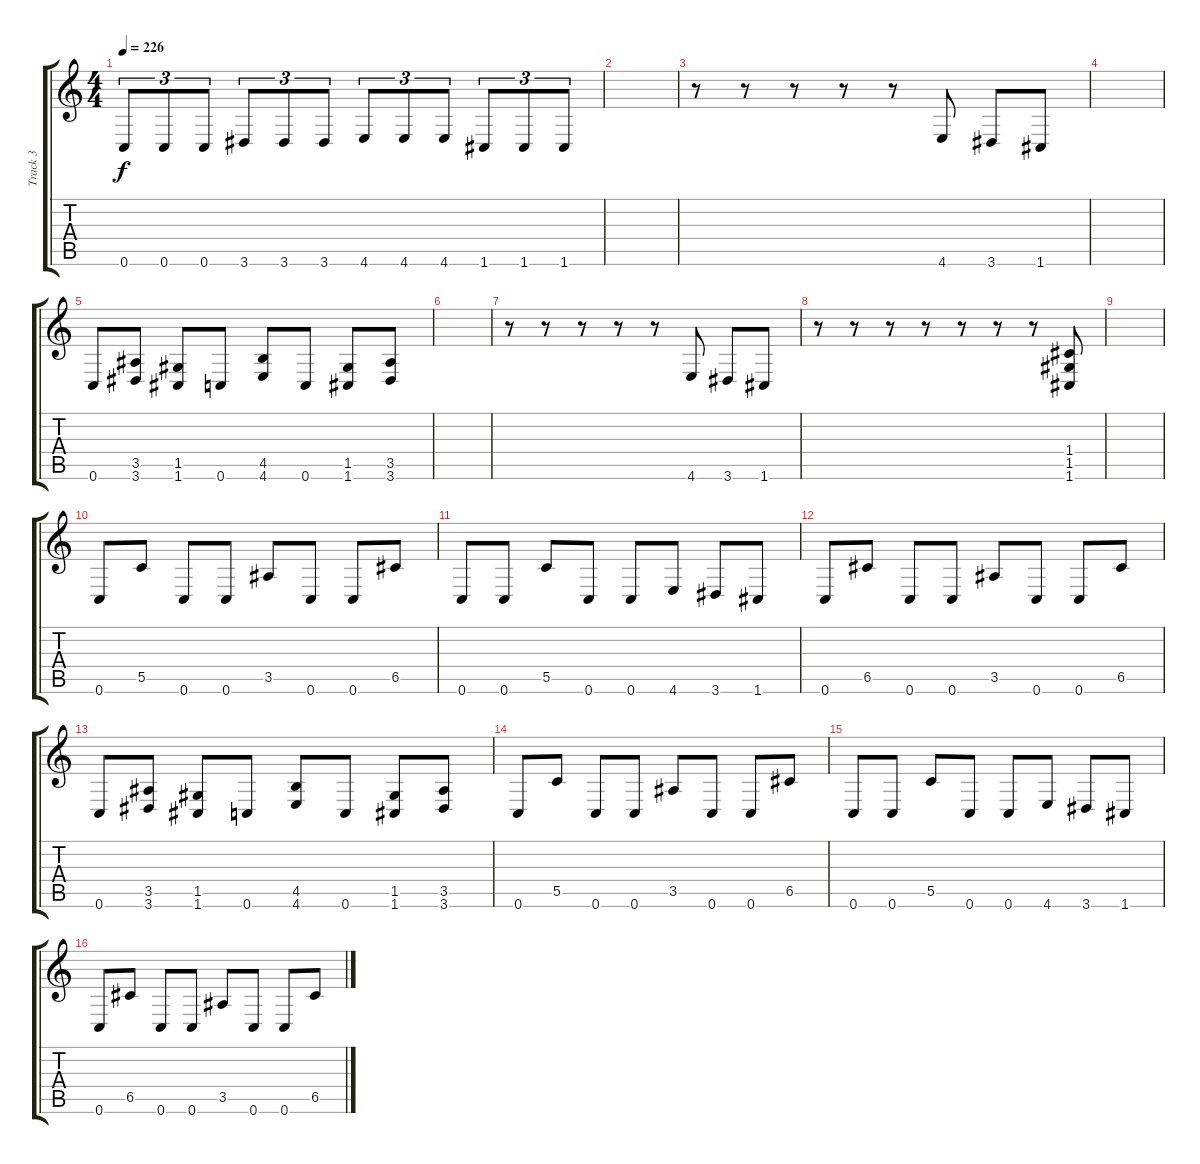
\track ("Track 3" "Track 3") {instrument overdrivenguitar}
\staff {score tabs}
\tuning (D4 A3 F3 C3 G2 C2) {hide}
\ts (4 4)
\tempo 226
\clef g2
\ks c
0.6.8{tu (3 2) dy f instrument overdrivenguitar} 0.6.8{tu (3 2)} 0.6.8{tu (3 2)} 3.6.8{tu (3 2)} 3.6.8{tu (3 2)} 3.6.8{tu (3 2)} 4.6.8{tu (3 2)} 4.6.8{tu (3 2)} 4.6.8{tu (3 2)} 1.6.8{tu (3 2)} 1.6.8{tu (3 2)} 1.6.8{tu (3 2)} |
|
r.8 r.8 r.8 r.8 r.8 4.6.8 3.6.8 1.6.8 |
|
0.6.8 (3.5 3.6).8 (1.5 1.6).8 0.6.8 (4.5 4.6).8 0.6.8 (1.5 1.6).8 (3.5 3.6).8 |
|
r.8 r.8 r.8 r.8 r.8 4.6.8 3.6.8 1.6.8 |
r.8 r.8 r.8 r.8 r.8 r.8 r.8 (1.4 1.5 1.6).8 |
|
0.6.8 5.5.8 0.6.8 0.6.8 3.5.8 0.6.8 0.6.8 6.5.8 |
0.6.8 0.6.8 5.5.8 0.6.8 0.6.8 4.6.8 3.6.8 1.6.8 |
0.6.8 6.5.8 0.6.8 0.6.8 3.5.8 0.6.8 0.6.8 6.5.8 |
0.6.8 (3.5 3.6).8 (1.5 1.6).8 0.6.8 (4.5 4.6).8 0.6.8 (1.5 1.6).8 (3.5 3.6).8 |
0.6.8 5.5.8 0.6.8 0.6.8 3.5.8 0.6.8 0.6.8 6.5.8 |
0.6.8 0.6.8 5.5.8 0.6.8 0.6.8 4.6.8 3.6.8 1.6.8 |
0.6.8 6.5.8 0.6.8 0.6.8 3.5.8 0.6.8 0.6.8 6.5.8
